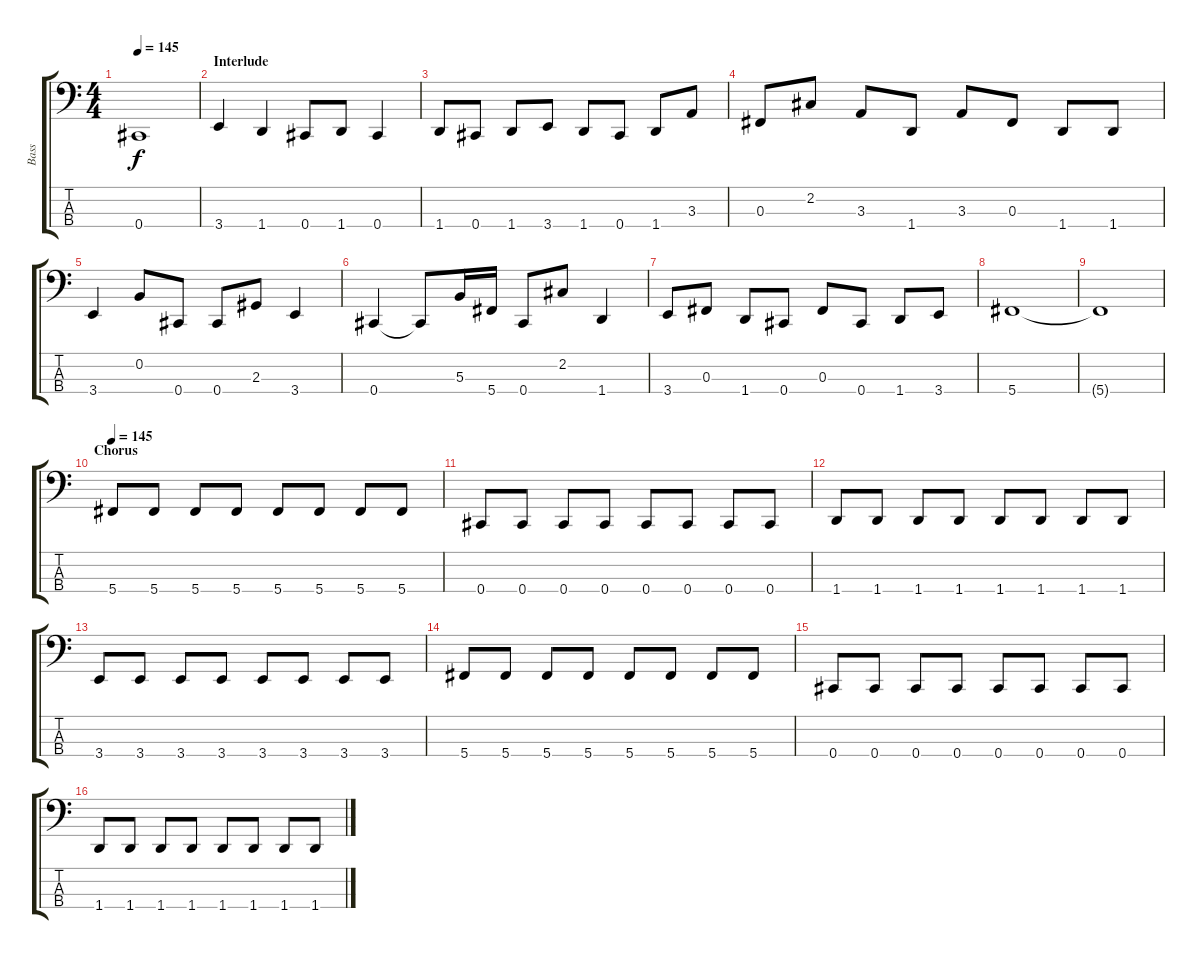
\track ("Bass" "Bass") {instrument electricbassfinger}
\staff {score tabs}
\tuning (E2 B1 Gb1 Db1) {hide}
\ts (4 4)
\tempo 145
\clef f4
\ks c
0.4.1{dy f instrument electricbassfinger} |
\section ("" "Interlude")
3.4.4 1.4.4 0.4.8 1.4.8 0.4.4 |
1.4.8 0.4.8 1.4.8 3.4.8 1.4.8 0.4.8 1.4.8 3.3.8 |
0.3.8 2.2.8 3.3.8 1.4.8 3.3.8 0.3.8 1.4.8 1.4.8 |
3.4.4 0.2.8 0.4.8 0.4.8 2.3.8 3.4.4 |
0.4.4 0.4{t}.8 5.3.16 5.4.16 0.4.8 2.2.8 1.4.4 |
3.4.8 0.3.8 1.4.8 0.4.8 0.3.8 0.4.8 1.4.8 3.4.8 |
5.4.1 |
5.4{t}.1 |
\section ("" "Chorus")
\tempo 145
5.4.8 5.4.8 5.4.8 5.4.8 5.4.8 5.4.8 5.4.8 5.4.8 |
0.4.8 0.4.8 0.4.8 0.4.8 0.4.8 0.4.8 0.4.8 0.4.8 |
1.4.8 1.4.8 1.4.8 1.4.8 1.4.8 1.4.8 1.4.8 1.4.8 |
3.4.8 3.4.8 3.4.8 3.4.8 3.4.8 3.4.8 3.4.8 3.4.8 |
5.4.8 5.4.8 5.4.8 5.4.8 5.4.8 5.4.8 5.4.8 5.4.8 |
0.4.8 0.4.8 0.4.8 0.4.8 0.4.8 0.4.8 0.4.8 0.4.8 |
1.4.8 1.4.8 1.4.8 1.4.8 1.4.8 1.4.8 1.4.8 1.4.8
